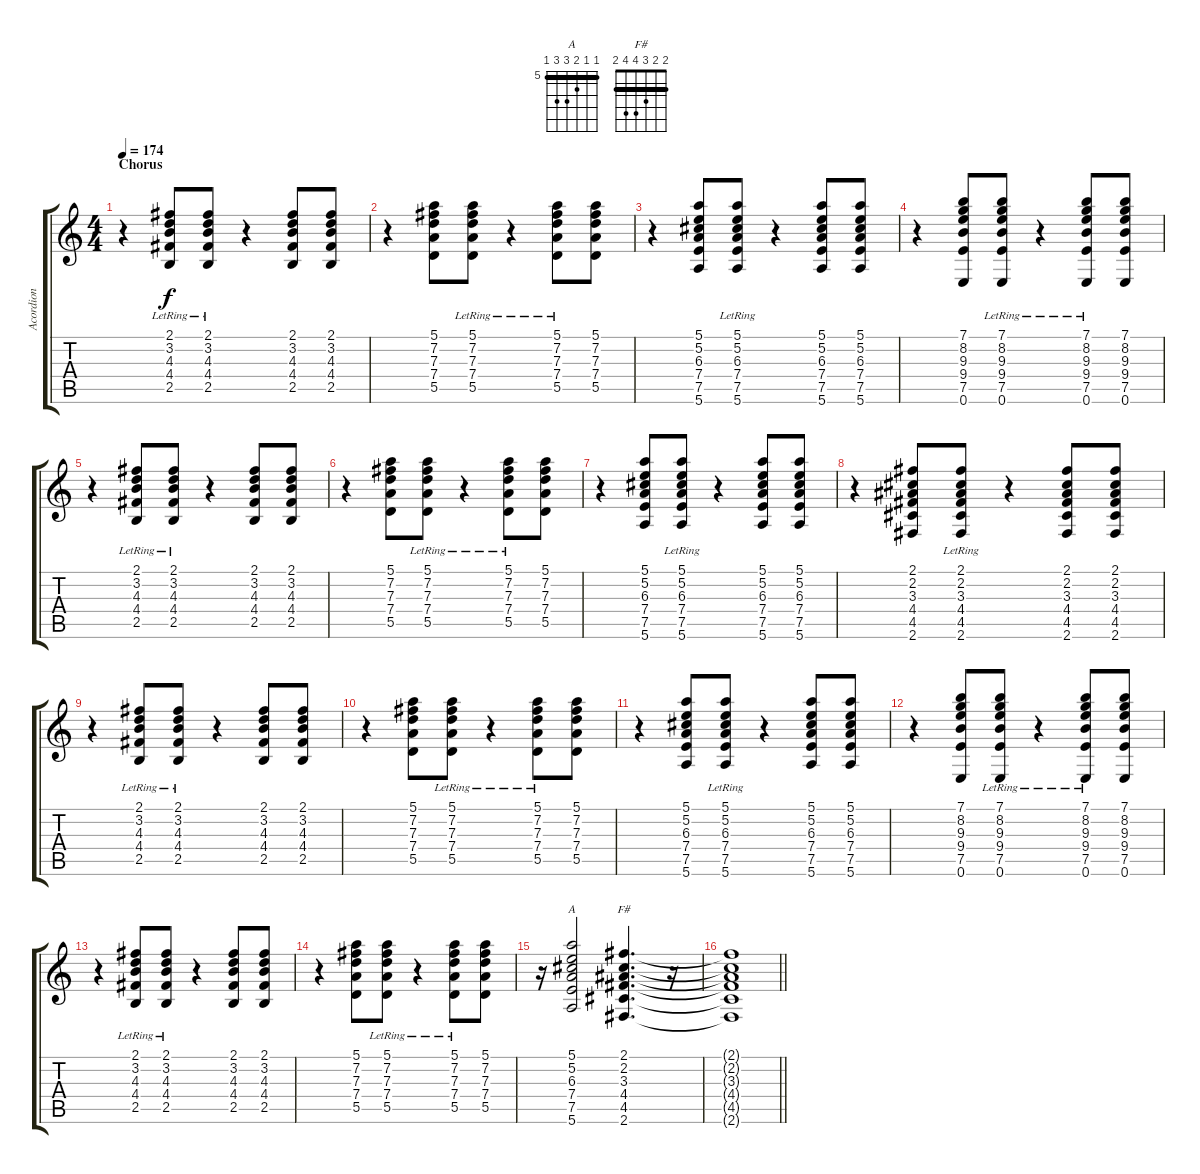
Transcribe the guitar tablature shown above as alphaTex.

\track ("Acordion" "Acordion") {instrument electricguitarclean}
\staff {score tabs}
\tuning (E4 B3 G3 D3 A2 E2) {hide}
\chord ("A" 5 5 6 7 7 5) {firstfret 5 barre 5}
\chord ("F#" 2 2 3 4 4 2) {barre 2}
\ts (4 4)
\section ("" "Chorus")
\tempo 174
\clef g2
\ks c
r.4{dy f} (2.1{lr} 3.2{lr} 4.3{lr} 4.4{lr} 2.5{lr}).8 (2.1{lr} 3.2{lr} 4.3{lr} 4.4{lr} 2.5{lr}).8 r.4 (2.1 3.2 4.3 4.4 2.5).8 (2.1 3.2 4.3 4.4 2.5).8 |
r.4 (5.1 7.2 7.3 7.4 5.5).8 (5.1{lr} 7.2{lr} 7.3{lr} 7.4{lr} 5.5{lr}).8 r.4 (5.1{lr} 7.2{lr} 7.3{lr} 7.4{lr} 5.5{lr}).8 (5.1 7.2 7.3 7.4 5.5).8 |
r.4 (5.1 5.2 6.3 7.4 7.5 5.6).8 (5.1{lr} 5.2{lr} 6.3{lr} 7.4{lr} 7.5{lr} 5.6{lr}).8 r.4 (5.1 5.2 6.3 7.4 7.5 5.6).8 (5.1 5.2 6.3 7.4 7.5 5.6).8 |
r.4 (7.1 8.2 9.3 9.4 7.5 0.6).8 (7.1{lr} 8.2{lr} 9.3{lr} 9.4{lr} 7.5{lr} 0.6{lr}).8 r.4 (7.1{lr} 8.2{lr} 9.3{lr} 9.4{lr} 7.5{lr} 0.6{lr}).8 (7.1 8.2 9.3 9.4 7.5 0.6).8 |
r.4 (2.1{lr} 3.2{lr} 4.3{lr} 4.4{lr} 2.5{lr}).8 (2.1{lr} 3.2{lr} 4.3{lr} 4.4{lr} 2.5{lr}).8 r.4 (2.1 3.2 4.3 4.4 2.5).8 (2.1 3.2 4.3 4.4 2.5).8 |
r.4 (5.1 7.2 7.3 7.4 5.5).8 (5.1{lr} 7.2{lr} 7.3{lr} 7.4{lr} 5.5{lr}).8 r.4 (5.1{lr} 7.2{lr} 7.3{lr} 7.4{lr} 5.5{lr}).8 (5.1 7.2 7.3 7.4 5.5).8 |
r.4 (5.1 5.2 6.3 7.4 7.5 5.6).8 (5.1{lr} 5.2{lr} 6.3{lr} 7.4{lr} 7.5{lr} 5.6{lr}).8 r.4 (5.1 5.2 6.3 7.4 7.5 5.6).8 (5.1 5.2 6.3 7.4 7.5 5.6).8 |
r.4 (2.1 2.2 3.3 4.4 4.5 2.6).8 (2.1{lr} 2.2{lr} 3.3{lr} 4.4{lr} 4.5{lr} 2.6{lr}).8 r.4 (2.1 2.2 3.3 4.4 4.5 2.6).8 (2.1 2.2 3.3 4.4 4.5 2.6).8 |
r.4 (2.1{lr} 3.2{lr} 4.3{lr} 4.4{lr} 2.5{lr}).8 (2.1{lr} 3.2{lr} 4.3{lr} 4.4{lr} 2.5{lr}).8 r.4 (2.1 3.2 4.3 4.4 2.5).8 (2.1 3.2 4.3 4.4 2.5).8 |
r.4 (5.1 7.2 7.3 7.4 5.5).8 (5.1{lr} 7.2{lr} 7.3{lr} 7.4{lr} 5.5{lr}).8 r.4 (5.1{lr} 7.2{lr} 7.3{lr} 7.4{lr} 5.5{lr}).8 (5.1 7.2 7.3 7.4 5.5).8 |
r.4 (5.1 5.2 6.3 7.4 7.5 5.6).8 (5.1{lr} 5.2{lr} 6.3{lr} 7.4{lr} 7.5{lr} 5.6{lr}).8 r.4 (5.1 5.2 6.3 7.4 7.5 5.6).8 (5.1 5.2 6.3 7.4 7.5 5.6).8 |
r.4 (7.1 8.2 9.3 9.4 7.5 0.6).8 (7.1{lr} 8.2{lr} 9.3{lr} 9.4{lr} 7.5{lr} 0.6{lr}).8 r.4 (7.1{lr} 8.2{lr} 9.3{lr} 9.4{lr} 7.5{lr} 0.6{lr}).8 (7.1 8.2 9.3 9.4 7.5 0.6).8 |
r.4 (2.1{lr} 3.2{lr} 4.3{lr} 4.4{lr} 2.5{lr}).8 (2.1{lr} 3.2{lr} 4.3{lr} 4.4{lr} 2.5{lr}).8 r.4 (2.1 3.2 4.3 4.4 2.5).8 (2.1 3.2 4.3 4.4 2.5).8 |
r.4 (5.1 7.2 7.3 7.4 5.5).8 (5.1{lr} 7.2{lr} 7.3{lr} 7.4{lr} 5.5{lr}).8 r.4 (5.1{lr} 7.2{lr} 7.3{lr} 7.4{lr} 5.5{lr}).8 (5.1 7.2 7.3 7.4 5.5).8 |
r.16 (5.1 5.2 6.3 7.4 7.5 5.6).2{ch "A"} (2.1 2.2 3.3 4.4 4.5 2.6).4{d ch "F#"} r.16 |
\barLineRight lightlight
(2.1{t} 2.2{t} 3.3{t} 4.4{t} 4.5{t} 2.6{t}).1
